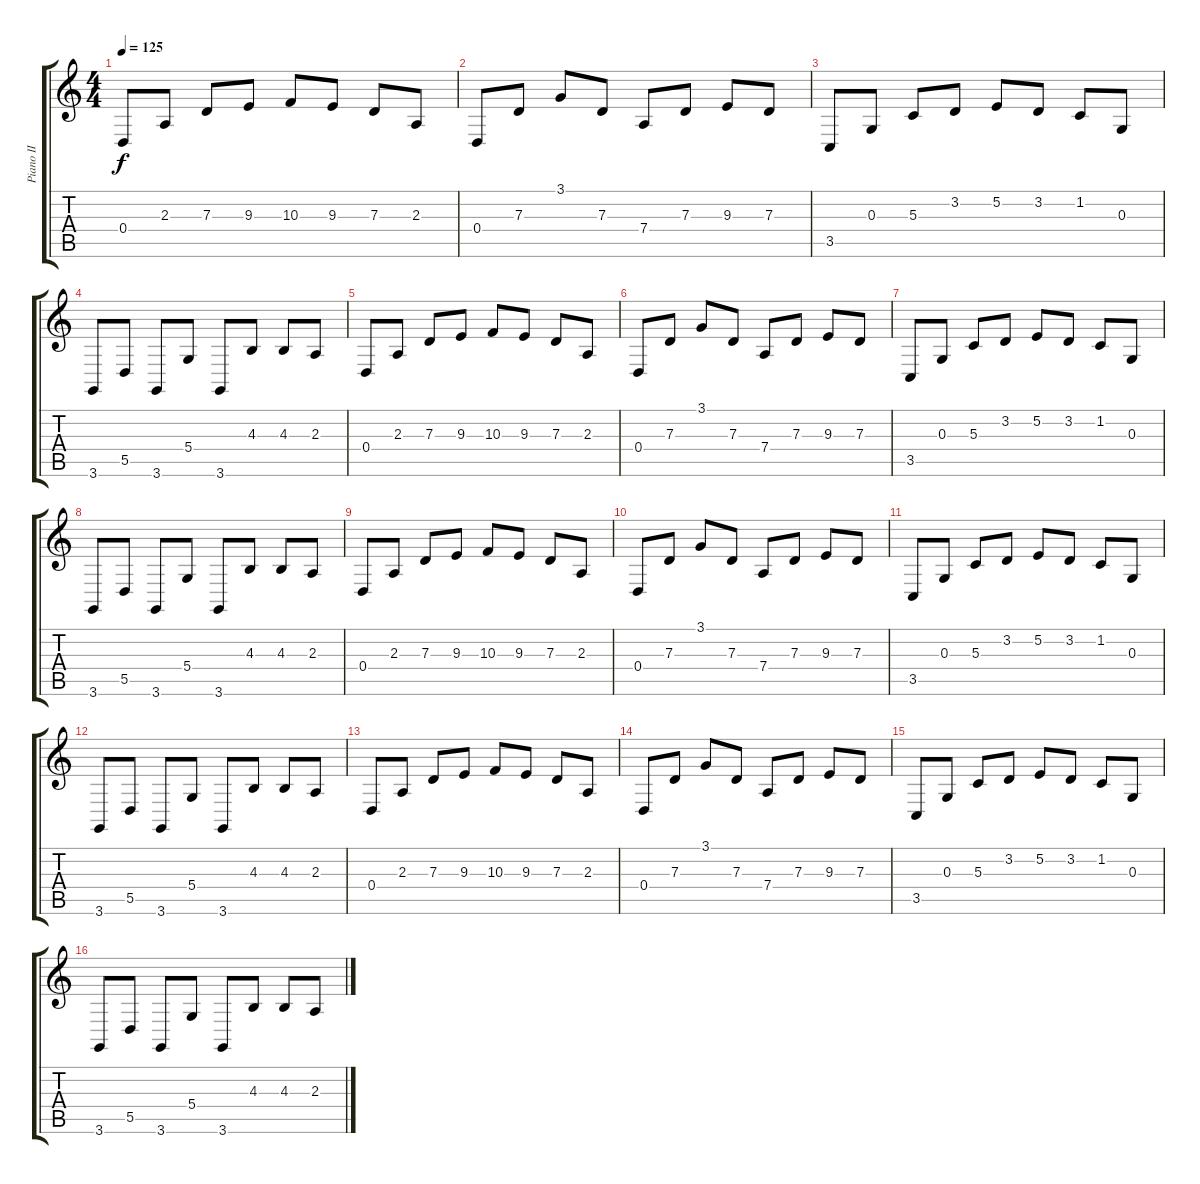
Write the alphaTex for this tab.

\track ("Piano II" "Piano II") {instrument acousticgrandpiano}
\staff {score tabs}
\tuning (E4 B3 G3 D3 A2 E2) {hide}
\ts (4 4)
\tempo 125
\clef g2
\ks c
0.4.8{dy f} 2.3.8 7.3.8 9.3.8 10.3.8 9.3.8 7.3.8 2.3.8 |
0.4.8 7.3.8 3.1.8 7.3.8 7.4.8 7.3.8 9.3.8 7.3.8 |
3.5.8 0.3.8 5.3.8 3.2.8 5.2.8 3.2.8 1.2.8 0.3.8 |
3.6.8 5.5.8 3.6.8 5.4.8 3.6.8 4.3.8 4.3.8 2.3.8 |
0.4.8 2.3.8 7.3.8 9.3.8 10.3.8 9.3.8 7.3.8 2.3.8 |
0.4.8 7.3.8 3.1.8 7.3.8 7.4.8 7.3.8 9.3.8 7.3.8 |
3.5.8 0.3.8 5.3.8 3.2.8 5.2.8 3.2.8 1.2.8 0.3.8 |
3.6.8 5.5.8 3.6.8 5.4.8 3.6.8 4.3.8 4.3.8 2.3.8 |
0.4.8 2.3.8 7.3.8 9.3.8 10.3.8 9.3.8 7.3.8 2.3.8 |
0.4.8 7.3.8 3.1.8 7.3.8 7.4.8 7.3.8 9.3.8 7.3.8 |
3.5.8 0.3.8 5.3.8 3.2.8 5.2.8 3.2.8 1.2.8 0.3.8 |
3.6.8 5.5.8 3.6.8 5.4.8 3.6.8 4.3.8 4.3.8 2.3.8 |
0.4.8 2.3.8 7.3.8 9.3.8 10.3.8 9.3.8 7.3.8 2.3.8 |
0.4.8 7.3.8 3.1.8 7.3.8 7.4.8 7.3.8 9.3.8 7.3.8 |
3.5.8 0.3.8 5.3.8 3.2.8 5.2.8 3.2.8 1.2.8 0.3.8 |
3.6.8 5.5.8 3.6.8 5.4.8 3.6.8 4.3.8 4.3.8 2.3.8
